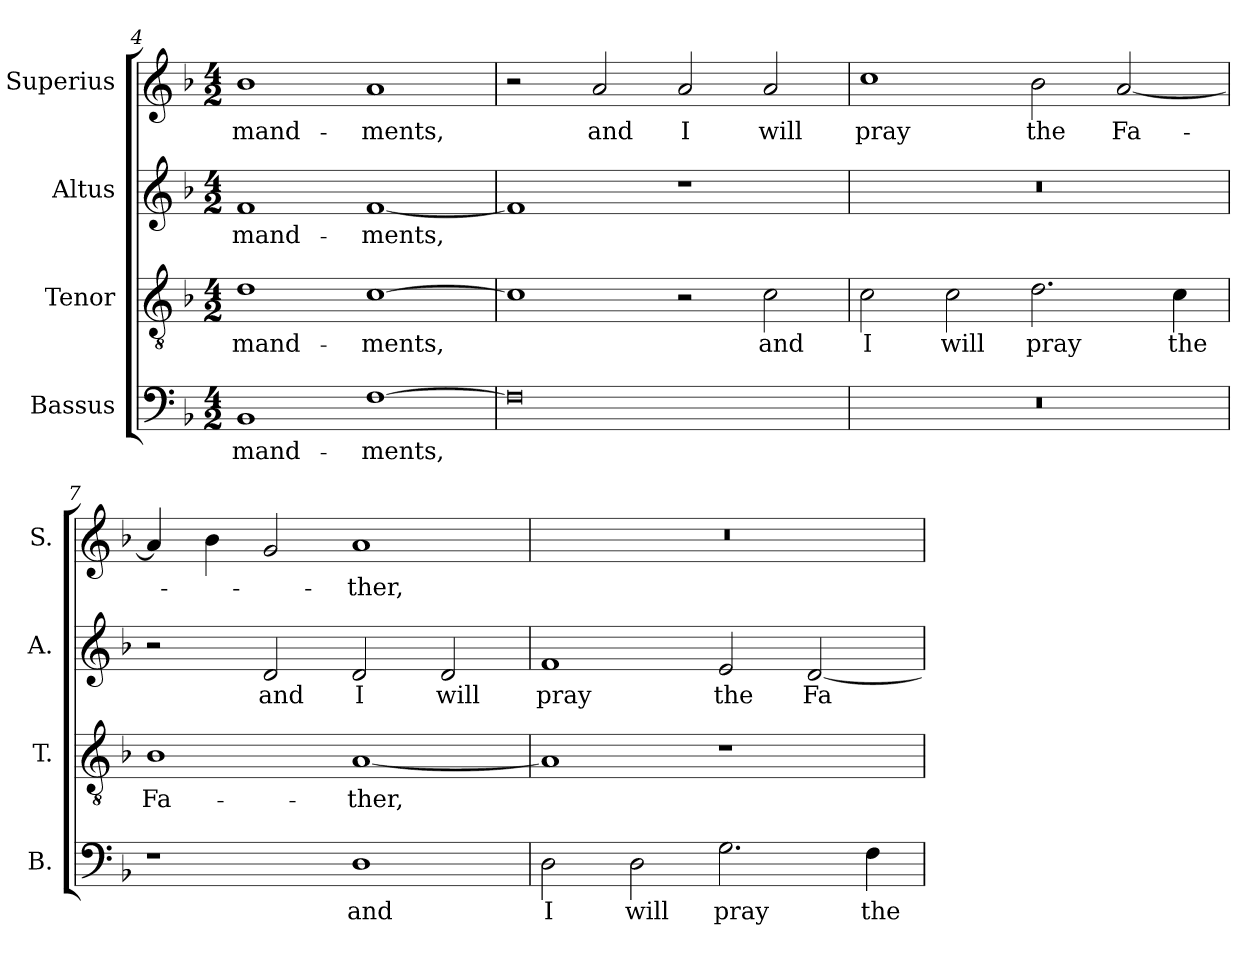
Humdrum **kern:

**kern	**text	**kern	**text	**kern	**text	**kern	**text
*part4	*part4	*part3	*part3	*part2	*part2	*part1	*part1
*staff4	*staff4	*staff3	*staff3	*staff2	*staff2	*staff1	*staff1
*I"Bassus	*	*I"Tenor	*	*I"Altus	*	*I"Superius	*
*I'B.	*	*I'T.	*	*I'A.	*	*I'S.	*
*clefF4	*	*clefGv2	*	*clefG2	*	*clefG2	*
*	*	*ITrd7c12	*	*	*	*	*
*k[b-]	*	*k[b-]	*	*k[b-]	*	*k[b-]	*
*F:	*	*F:	*	*F:	*	*F:	*
*M4/2	*	*M4/2	*	*M4/2	*	*M4/2	*
=4	=4	=4	=4	=4	=4	=4	=4
!	!LO:LY:b:color=#000000	!	!	!	!	!	!
!	!	!	!LO:LY:b:color=#000000	!	!	!	!
!	!	!	!	!	!LO:LY:b:color=#000000	!	!
!	!	!	!	!	!	!	!LO:LY:b:color=#000000
1BB-i	-mand-	1Di	-mand-	1fi	-mand-	1b-i	-mand-
!	!LO:LY:b:color=#000000	!	!	!	!	!	!
!	!	!	!LO:LY:b:color=#000000	!	!	!	!
!	!	!	!	!	!LO:LY:b:color=#000000	!	!
!	!	!	!	!	!	!	!LO:LY:b:color=#000000
[>1Fi	-ments,	[>1Ci	-ments,	[<1fi	-ments,	1ai	-ments,
=5	=5	=5	=5	=5	=5	=5	=5
0Fi]	.	1Ci]	.	1fi]	.	2r	.
!	!	!	!	!	!	!	!LO:LY:b:color=#000000
.	.	.	.	.	.	2ai/	and
!	!	!	!	!	!	!	!LO:LY:b:color=#000000
.	.	2r	.	1r	.	2ai/	I
!	!	!	!LO:LY:b:color=#000000	!	!	!	!
!	!	!	!	!	!	!	!LO:LY:b:color=#000000
.	.	2Ci\	and	.	.	2ai/	will
!!LO:LB:g=z
=6	=6	=6	=6	=6	=6	=6	=6
!LO:N:vis=1	!	!	!	!	!	!	!
!	!	!	!LO:LY:b:color=#000000	!LO:N:vis=1	!	!	!
!	!	!	!	!	!	!	!LO:LY:b:color=#000000
0r	.	2Ci\	I	0r	.	1cci	pray
!	!	!	!LO:LY:b:color=#000000	!	!	!	!
.	.	2Ci\	will	.	.	.	.
!	!	!	!LO:LY:b:color=#000000	!	!	!	!
!	!	!	!	!	!	!	!LO:LY:b:color=#000000
.	.	2.Di\	pray	.	.	2b-i\	the
!	!	!	!	!	!	!	!LO:LY:b:color=#000000
.	.	.	.	.	.	[<2ai/	Fa-
!	!	!	!LO:LY:b:color=#000000	!	!	!	!
.	.	4Ci\	the	.	.	.	.
=7	=7	=7	=7	=7	=7	=7	=7
!	!	!	!LO:LY:b:color=#000000	!	!	!	!
1r	.	1BB-i	Fa-	2r	.	4ai/]	.
.	.	.	.	.	.	4b-i\	.
!	!	!	!	!	!LO:LY:b:color=#000000	!	!
.	.	.	.	2di/	and	2gi/	.
!	!LO:LY:b:color=#000000	!	!	!	!	!	!
!	!	!	!LO:LY:b:color=#000000	!	!	!	!
!	!	!	!	!	!LO:LY:b:color=#000000	!	!
!	!	!	!	!	!	!	!LO:LY:b:color=#000000
1Di	and	[<1AAi	-ther,	2di/	I	1ai	-ther,
!	!	!	!	!	!LO:LY:b:color=#000000	!	!
.	.	.	.	2di/	will	.	.
=8	=8	=8	=8	=8	=8	=8	=8
!	!LO:LY:b:color=#000000	!	!	!	!	!	!
!	!	!	!	!	!LO:LY:b:color=#000000	!LO:N:vis=1	!
2Di\	I	1AAi]	.	1fi	pray	0r	.
!	!LO:LY:b:color=#000000	!	!	!	!	!	!
2Di\	will	.	.	.	.	.	.
!	!LO:LY:b:color=#000000	!	!	!	!	!	!
!	!	!	!	!	!LO:LY:b:color=#000000	!	!
2.Gi\	pray	1r	.	2ei/	the	.	.
!	!	!	!	!	!LO:LY:b:color=#000000	!	!
.	.	.	.	[<2di/	Fa-	.	.
!	!LO:LY:b:color=#000000	!	!	!	!	!	!
4Fi\	the	.	.	.	.	.	.
=	=	=	=	=	=	=	=
*-	*-	*-	*-	*-	*-	*-	*-
